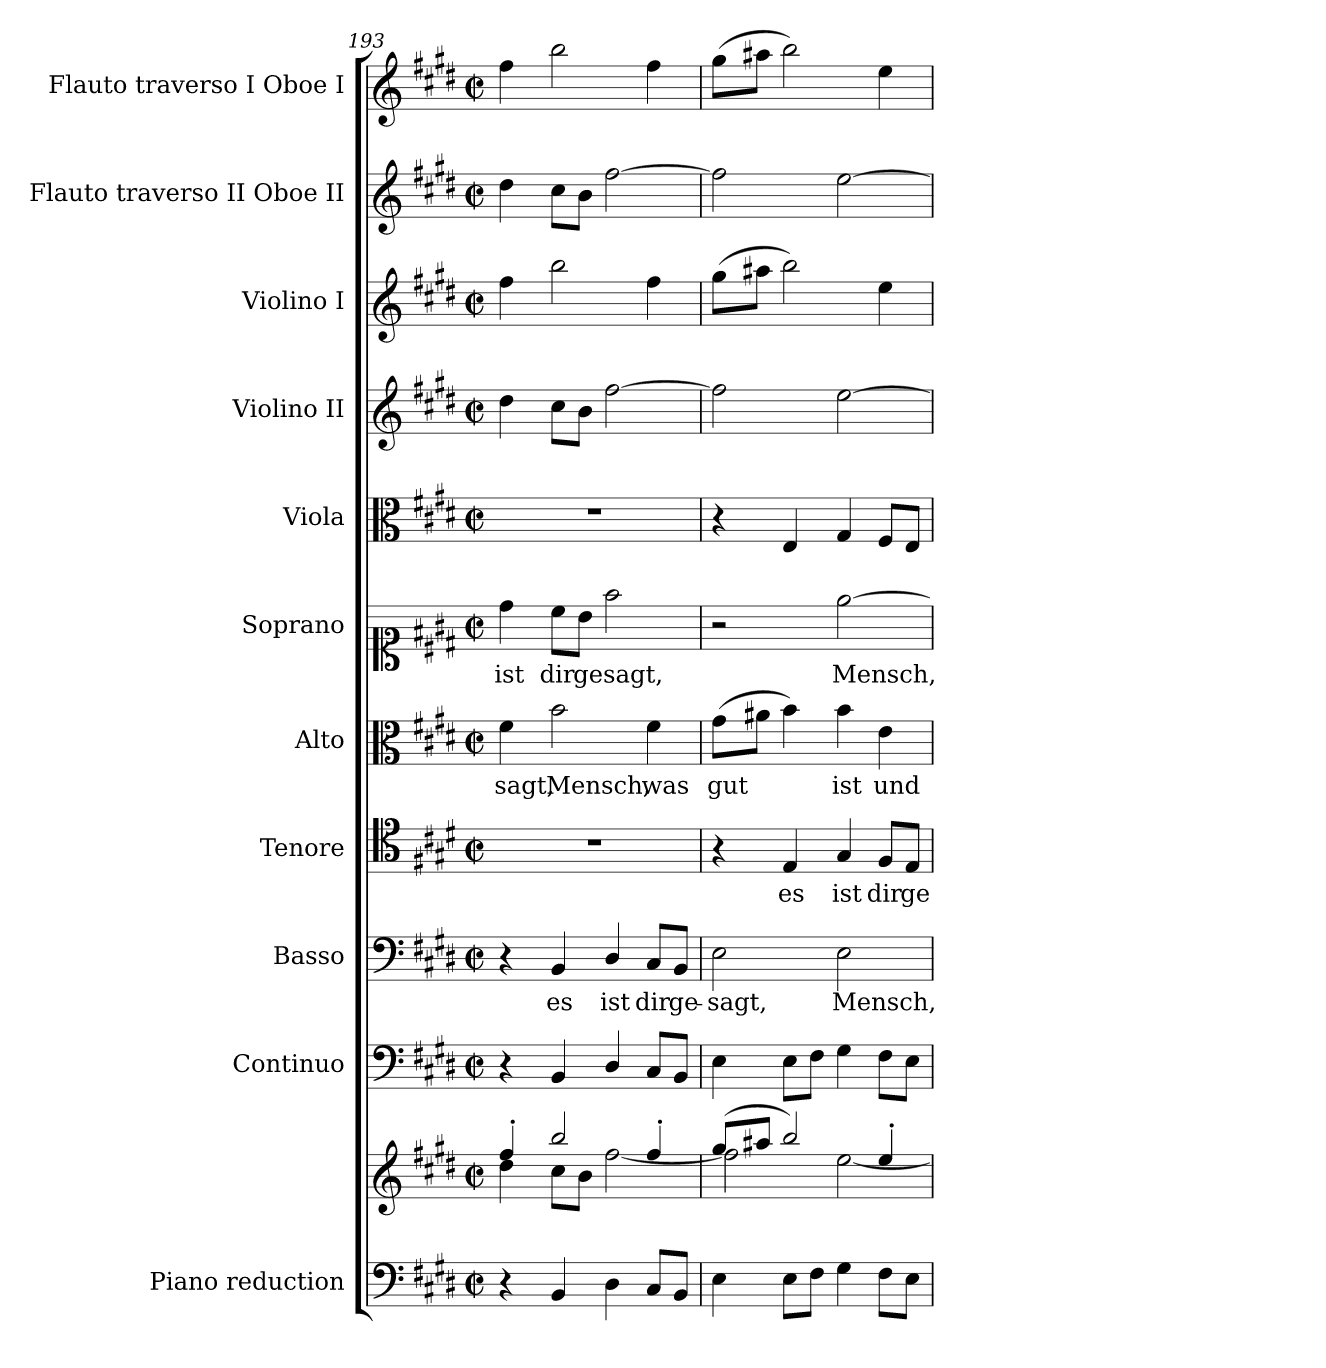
**kern	**kern	**kern	**kern	**text	**kern	**text	**kern	**text	**kern	**text	**kern	**kern	**kern	**kern	**kern
*part11	*part11	*part10	*part9	*part9	*part8	*part8	*part7	*part7	*part6	*part6	*part5	*part4	*part3	*part2	*part1
*staff12	*staff11	*staff10	*staff9	*staff9	*staff8	*staff8	*staff7	*staff7	*staff6	*staff6	*staff5	*staff4	*staff3	*staff2	*staff1
*I"Piano reduction	*	*I"Continuo	*I"Basso	*	*I"Tenore	*	*I"Alto	*	*I"Soprano	*	*I"Viola	*I"Violino II	*I"Violino I	*I"Flauto traverso II Oboe II	*I"Flauto traverso I Oboe I
*I'Pno	*	*	*	*	*	*	*	*	*	*	*	*	*	*I'Ob	*I'Ob
*clefF4	*clefG2	*clefF4	*clefF4	*	*clefC4	*	*clefC3	*	*clefC1	*	*clefC3	*clefG2	*clefG2	*clefG2	*clefG2
*k[f#c#g#d#]	*k[f#c#g#d#]	*k[f#c#g#d#]	*k[f#c#g#d#]	*	*k[f#c#g#d#]	*	*k[f#c#g#d#]	*	*k[f#c#g#d#]	*	*k[f#c#g#d#]	*k[f#c#g#d#]	*k[f#c#g#d#]	*k[f#c#g#d#]	*k[f#c#g#d#]
*M2/2	*M2/2	*M2/2	*M2/2	*	*M2/2	*	*M2/2	*	*M2/2	*	*M2/2	*M2/2	*M2/2	*M2/2	*M2/2
*met(c|)	*met(c|)	*met(c|)	*met(c|)	*	*met(c|)	*	*met(c|)	*	*met(c|)	*	*met(c|)	*met(c|)	*met(c|)	*met(c|)	*met(c|)
=193	=193	=193	=193	=193	=193	=193	=193	=193	=193	=193	=193	=193	=193	=193	=193
*	*^	*	*	*	*	*	*	*	*	*	*	*	*	*	*
!	!	!	!	!	!	!	!	!	!LO:LY:b	!	!LO:LY:b	!	!	!	!	!
4r	4ff#'/	4dd#\	4r	4r	.	1r	.	4f#\	sagt,	4dd#\	ist	1r	4dd#\	4ff#\	4dd#\	4ff#\
!	!	!	!	!	!LO:LY:b	!	!	!	!LO:LY:b	!	!LO:LY:b	!	!	!	!	!
4BB/	2bb/	8cc#\L	4BB/	4BB/	es	.	.	2b\	Mensch,	8cc#\L	dir	.	8cc#\L	2bb\	8cc#\L	2bb\
!	!	!	!	!	!	!	!	!	!	!	!LO:LY:b	!	!	!	!	!
.	.	8b\J	.	.	.	.	.	.	.	8b\J	gesagt,	.	8b\J	.	8b\J	.
!	!	!	!	!	!LO:LY:b	!	!	!	!	!	!	!	!	!	!	!
4D#\	.	[2ff#\	4D#/	4D#/	ist	.	.	.	.	2ff#\	.	.	[2ff#\	.	[2ff#\	.
!	!	!	!	!	!LO:LY:b	!	!	!	!LO:LY:b	!	!	!	!	!	!	!
8C#/L	4ff#'/	.	8C#/L	8C#/L	dir	.	.	4f#\	was	.	.	.	.	4ff#\	.	4ff#\
!	!	!	!	!	!LO:LY:b	!	!	!	!	!	!	!	!	!	!	!
8BB/J	.	.	8BB/J	8BB/J	ge-	.	.	.	.	.	.	.	.	.	.	.
=194	=194	=194	=194	=194	=194	=194	=194	=194	=194	=194	=194	=194	=194	=194	=194	=194
*^	*	*	*	*	*	*	*	*	*	*	*	*	*	*	*	*
!	!	!	!	!	!	!LO:LY:b	!	!	!	!LO:LY:b	!	!	!	!	!	!	!
4E\	1ryy	(>8gg#/L	2ff#\]	4E\	2E\	sagt,	4r	.	(>8g#\L	gut	2r	.	4r	2ff#\]	(>8gg#\L	2ff#\]	(>8gg#\L
.	.	8aa#X/J	.	.	.	.	.	.	8a#X\J	.	.	.	.	.	8aa#X\J	.	8aa#X\J
!	!	!	!	!	!	!	!	!LO:LY:b	!	!	!	!	!	!	!	!	!
8E\L	.	2bb/)	.	8E\L	.	.	4E/	es	4b\)	.	.	.	4E/	.	2bb\)	.	2bb\)
8F#\J	.	.	.	8F#\J	.	.	.	.	.	.	.	.	.	.	.	.	.
!	!	!	!	!	!	!LO:LY:b	!	!LO:LY:b	!	!LO:LY:b	!	!LO:LY:b	!	!	!	!	!
4G#\	.	.	[2ee\	4G#\	2E\	Mensch,	4G#/	ist	4b\	ist	[2ee\	Mensch,	4G#/	[2ee\	.	[2ee\	.
!	!	!	!	!	!	!	!	!LO:LY:b	!	!LO:LY:b	!	!	!	!	!	!	!
8F#\L	.	4ee'/	.	8F#\L	.	.	8F#/L	dir	4e\	und	.	.	8F#/L	.	4ee\	.	4ee\
!	!	!	!	!	!	!	!	!LO:LY:b	!	!	!	!	!	!	!	!	!
8E\J	.	.	.	8E\J	.	.	8E/J	ge-	.	.	.	.	8E/J	.	.	.	.
*v	*v	*	*	*	*	*	*	*	*	*	*	*	*	*	*	*	*
*	*v	*v	*	*	*	*	*	*	*	*	*	*	*	*	*	*
=	=	=	=	=	=	=	=	=	=	=	=	=	=	=	=
*-	*-	*-	*-	*-	*-	*-	*-	*-	*-	*-	*-	*-	*-	*-	*-
